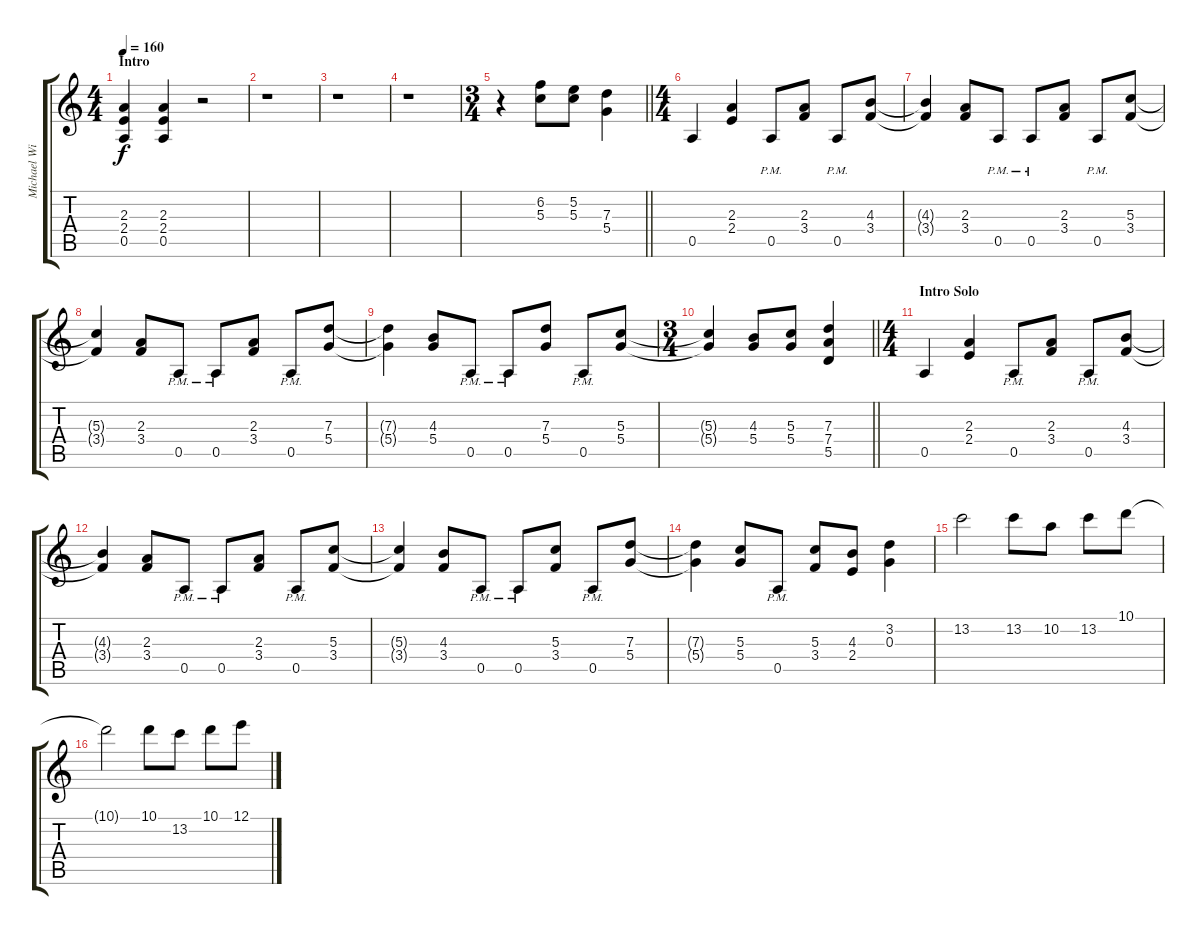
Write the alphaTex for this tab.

\track ("Michael Wilton" "Michael Wi") {instrument distortionguitar}
\staff {score tabs}
\tuning (E4 B3 G3 D3 A2 E2) {hide}
\ts (4 4)
\section ("" "Intro")
\tempo 160
\clef g2
\ks c
(2.3 2.4 0.5).4{dy f instrument distortionguitar} (2.3 2.4 0.5).4 r.2 |
r.1 |
r.1 |
r.1 |
\ts (3 4)
\barLineRight lightlight
r.4 (6.2 5.3).8 (5.2 5.3).8 (7.3 5.4).4 |
\ts (4 4)
0.5.4 (2.3 2.4).4 0.5{pm}.8 (2.3 3.4).8 0.5{pm}.8 (4.3 3.4).8 |
(4.3{t} 3.4{t}).4 (2.3 3.4).8 0.5{pm}.8 0.5{pm}.8 (2.3 3.4).8 0.5{pm}.8 (5.3 3.4).8 |
(5.3{t} 3.4{t}).4 (2.3 3.4).8 0.5{pm}.8 0.5{pm}.8 (2.3 3.4).8 0.5{pm}.8 (7.3 5.4).8 |
(7.3{t} 5.4{t}).4 (4.3 5.4).8 0.5{pm}.8 0.5{pm}.8 (7.3 5.4).8 0.5{pm}.8 (5.3 5.4).8 |
\ts (3 4)
\barLineRight lightlight
(5.3{t} 5.4{t}).4 (4.3 5.4).8 (5.3 5.4).8 (7.3 7.4 5.5).4 |
\ts (4 4)
\section ("" "Intro Solo")
0.5.4 (2.3 2.4).4 0.5{pm}.8 (2.3 3.4).8 0.5{pm}.8 (4.3 3.4).8 |
(4.3{t} 3.4{t}).4 (2.3 3.4).8 0.5{pm}.8 0.5{pm}.8 (2.3 3.4).8 0.5{pm}.8 (5.3 3.4).8 |
(5.3{t} 3.4{t}).4 (4.3 3.4).8 0.5{pm}.8 0.5{pm}.8 (5.3 3.4).8 0.5{pm}.8 (7.3 5.4).8 |
(7.3{t} 5.4{t}).4 (5.3 5.4).8 0.5{pm}.8 (5.3 3.4).8 (4.3 2.4).8 (3.2 0.3).4 |
13.2.2 13.2.8 10.2.8 13.2.8 10.1.8 |
10.1{t}.2 10.1.8 13.2.8 10.1.8 12.1.8
